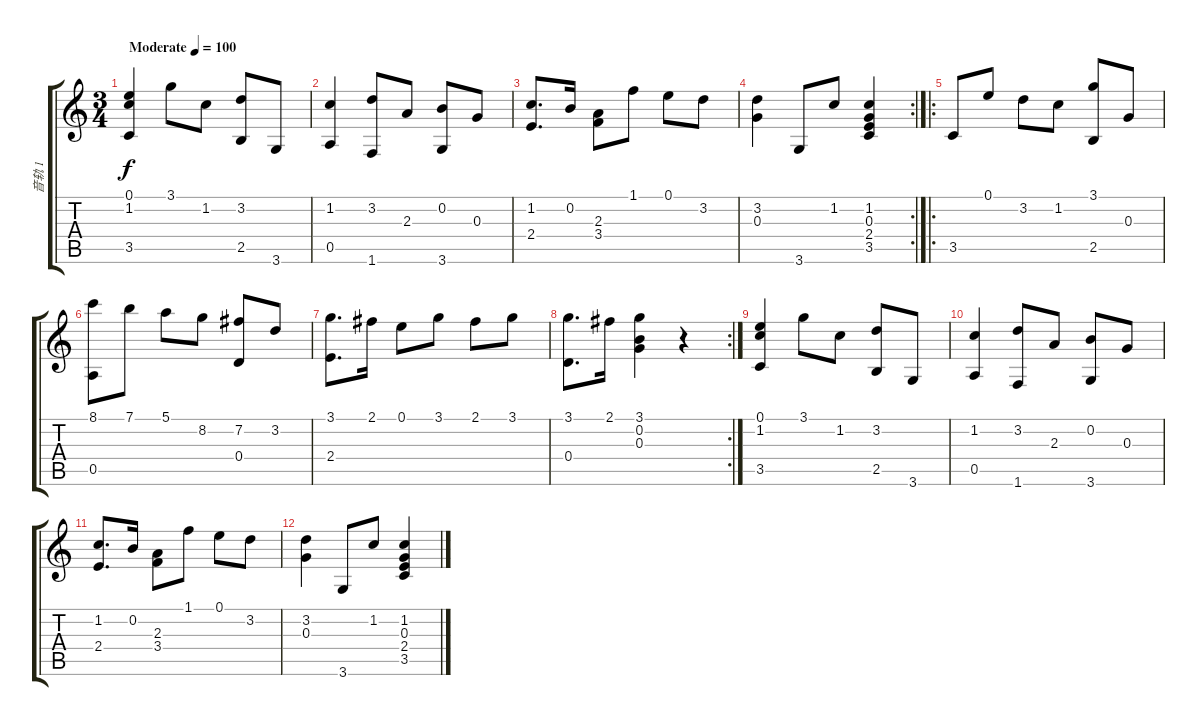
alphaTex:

\track ("音轨 1" "音轨 1") {instrument acousticguitarnylon}
\staff {score tabs}
\tuning (E4 B3 G3 D3 A2 E2) {hide}
\ts (3 4)
\tempo (100 "Moderate")
\clef g2
\ks c
(0.1 1.2 3.5).4{dy f instrument acousticguitarnylon} 3.1.8 1.2.8 (3.2 2.5).8 3.6.8 |
(1.2 0.5).4 (3.2 1.6).8 2.3.8 (0.2 3.6).8 0.3.8 |
(1.2 2.4).8{d} 0.2.16 (2.3 3.4).8 1.1.8 0.1.8 3.2.8 |
\rc 2
(3.2 0.3).4 3.6.8 1.2.8 (1.2 0.3 2.4 3.5).4 |
\ro
3.5.8 0.1.8 3.2.8 1.2.8 (3.1 2.5).8 0.3.8 |
(8.1 0.5).8 7.1.8 5.1.8 8.2.8 (7.2 0.4).8 3.2.8 |
(3.1 2.4).8{d} 2.1.16 0.1.8 3.1.8 2.1.8 3.1.8 |
\rc 2
(3.1 0.4).8{d} 2.1.16 (3.1 0.2 0.3).4 r.4 |
(0.1 1.2 3.5).4 3.1.8 1.2.8 (3.2 2.5).8 3.6.8 |
(1.2 0.5).4 (3.2 1.6).8 2.3.8 (0.2 3.6).8 0.3.8 |
(1.2 2.4).8{d} 0.2.16 (2.3 3.4).8 1.1.8 0.1.8 3.2.8 |
(3.2 0.3).4 3.6.8 1.2.8 (1.2 0.3 2.4 3.5).4
